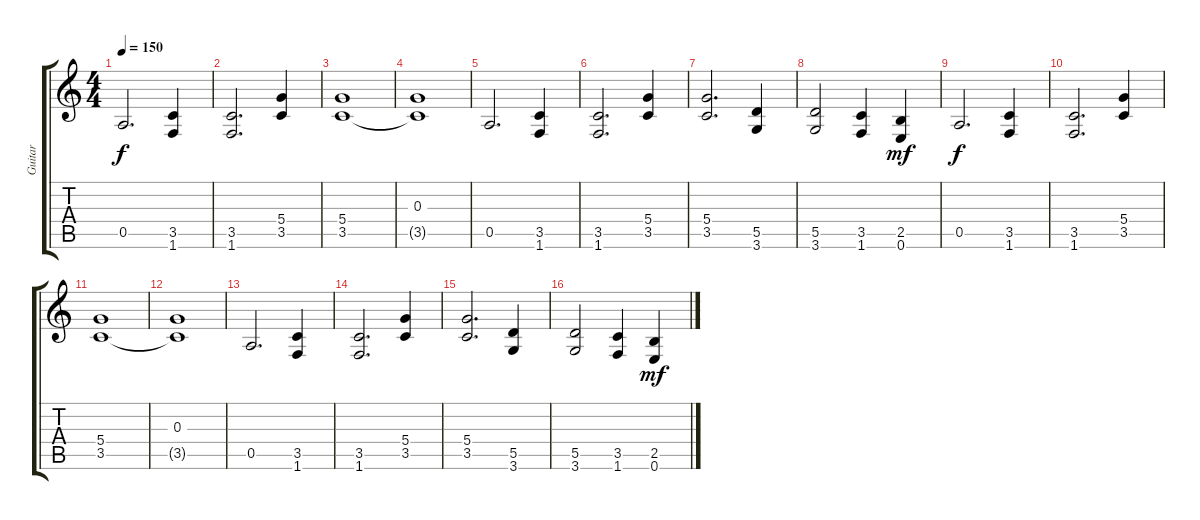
\track ("Guitar" "Guitar") {instrument distortionguitar}
\staff {score tabs}
\tuning (E4 B3 G3 D3 A2 E2) {hide}
\ts (4 4)
\tempo 150
\clef g2
\ks c
0.5.2{d dy f} (3.5 1.6).4 |
(3.5 1.6).2{d} (5.4 3.5).4 |
(5.4 3.5).1 |
(0.3 3.5{t}).1 |
0.5.2{d} (3.5 1.6).4 |
(3.5 1.6).2{d} (5.4 3.5).4 |
(5.4 3.5).2{d} (5.5 3.6).4 |
(5.5 3.6).2 (3.5 1.6).4 (2.5 0.6).4{dy mf} |
0.5.2{d dy f} (3.5 1.6).4 |
(3.5 1.6).2{d} (5.4 3.5).4 |
(5.4 3.5).1 |
(0.3 3.5{t}).1 |
0.5.2{d} (3.5 1.6).4 |
(3.5 1.6).2{d} (5.4 3.5).4 |
(5.4 3.5).2{d} (5.5 3.6).4 |
(5.5 3.6).2 (3.5 1.6).4 (2.5 0.6).4{dy mf}
